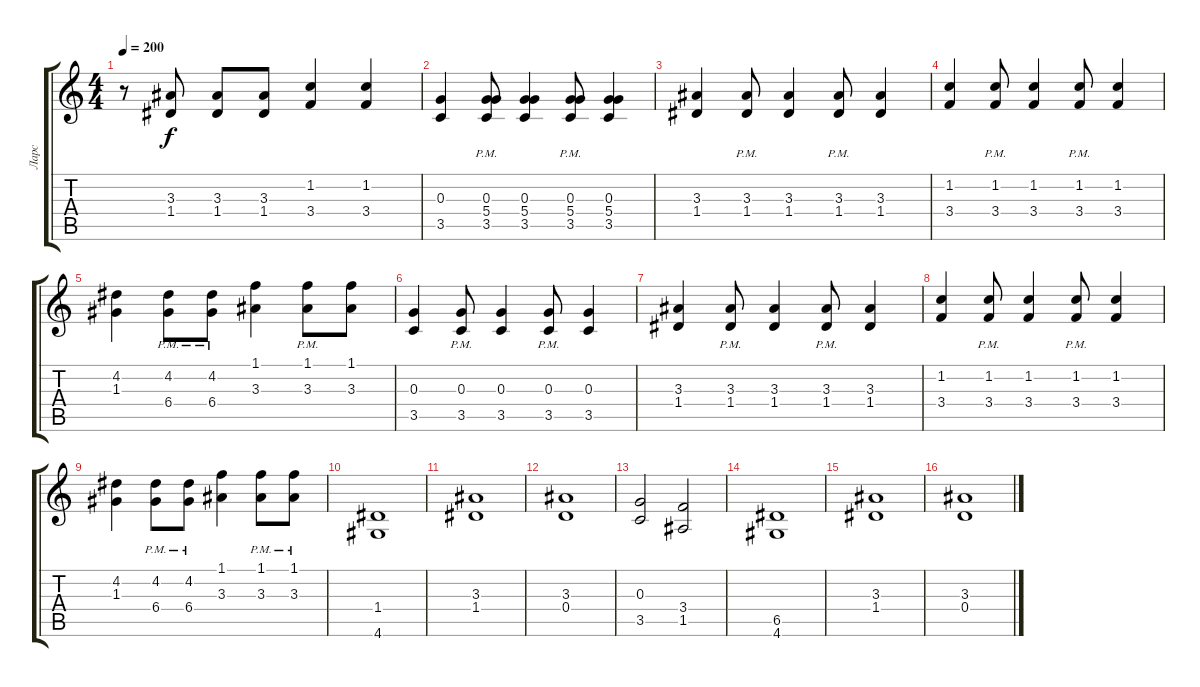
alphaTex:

\track ("Ларс" "Ларс") {instrument distortionguitar}
\staff {score tabs}
\tuning (E4 B3 G3 D3 A2 E2) {hide}
\ts (4 4)
\tempo 200
\clef g2
\ks c
r.8{dy f} (3.3 1.4).8 (3.3 1.4).8 (3.3 1.4).8 (1.2 3.4).4 (1.2 3.4).4 |
(0.3 3.5).4 (0.3{pm} 5.4{pm} 3.5{pm}).8 (0.3 5.4 3.5).4 (0.3{pm} 5.4{pm} 3.5{pm}).8 (0.3 5.4 3.5).4 |
(3.3 1.4).4 (3.3{pm} 1.4{pm}).8 (3.3 1.4).4 (3.3{pm} 1.4{pm}).8 (3.3 1.4).4 |
(1.2 3.4).4 (1.2{pm} 3.4{pm}).8 (1.2 3.4).4 (1.2{pm} 3.4{pm}).8 (1.2 3.4).4 |
(4.2 1.3).4 (4.2{pm} 6.4{pm}).8 (4.2{pm} 6.4{pm}).8 (1.1 3.3).4 (1.1{pm} 3.3{pm}).8 (1.1 3.3).8 |
(0.3 3.5).4 (0.3{pm} 3.5{pm}).8 (0.3 3.5).4 (0.3{pm} 3.5{pm}).8 (0.3 3.5).4 |
(3.3 1.4).4 (3.3{pm} 1.4{pm}).8 (3.3 1.4).4 (3.3{pm} 1.4{pm}).8 (3.3 1.4).4 |
(1.2 3.4).4 (1.2{pm} 3.4{pm}).8 (1.2 3.4).4 (1.2{pm} 3.4{pm}).8 (1.2 3.4).4 |
(4.2 1.3).4 (4.2{pm} 6.4{pm}).8 (4.2{pm} 6.4{pm}).8 (1.1 3.3).4 (1.1{pm} 3.3{pm}).8 (1.1{pm} 3.3{pm}).8 |
(1.4 4.6).1 |
(3.3 1.4).1 |
(3.3 0.4).1 |
(0.3 3.5).2 (3.4 1.5).2 |
(6.5 4.6).1 |
(3.3 1.4).1 |
(3.3 0.4).1
